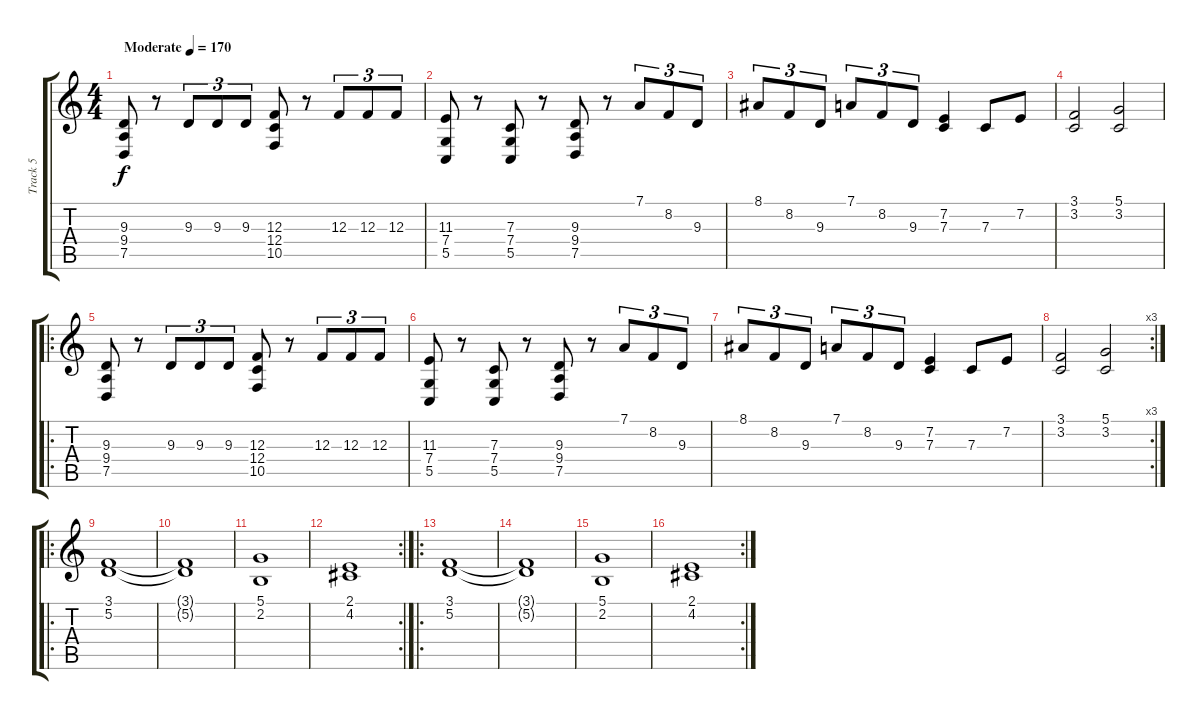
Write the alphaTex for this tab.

\track ("Track 5" "Track 5") {instrument stringensemble1}
\staff {score tabs}
\tuning (D4 A3 F3 C3 G2 D2) {hide}
\ts (4 4)
\tempo (170 "Moderate")
\clef g2
\ks c
(9.3 9.4 7.5).8{dy f instrument stringensemble1} r.8 9.3.8{tu (3 2)} 9.3.8{tu (3 2)} 9.3.8{tu (3 2)} (12.3 12.4 10.5).8 r.8 12.3.8{tu (3 2)} 12.3.8{tu (3 2)} 12.3.8{tu (3 2)} |
(11.3 7.4 5.5).8 r.8 (7.3 7.4 5.5).8 r.8 (9.3 9.4 7.5).8 r.8 7.1.8{tu (3 2)} 8.2.8{tu (3 2)} 9.3.8{tu (3 2)} |
8.1.8{tu (3 2)} 8.2.8{tu (3 2)} 9.3.8{tu (3 2)} 7.1.8{tu (3 2)} 8.2.8{tu (3 2)} 9.3.8{tu (3 2)} (7.2 7.3).4 7.3.8 7.2.8 |
(3.1 3.2).2 (5.1 3.2).2 |
\ro
(9.3 9.4 7.5).8 r.8 9.3.8{tu (3 2)} 9.3.8{tu (3 2)} 9.3.8{tu (3 2)} (12.3 12.4 10.5).8 r.8 12.3.8{tu (3 2)} 12.3.8{tu (3 2)} 12.3.8{tu (3 2)} |
(11.3 7.4 5.5).8 r.8 (7.3 7.4 5.5).8 r.8 (9.3 9.4 7.5).8 r.8 7.1.8{tu (3 2)} 8.2.8{tu (3 2)} 9.3.8{tu (3 2)} |
8.1.8{tu (3 2)} 8.2.8{tu (3 2)} 9.3.8{tu (3 2)} 7.1.8{tu (3 2)} 8.2.8{tu (3 2)} 9.3.8{tu (3 2)} (7.2 7.3).4 7.3.8 7.2.8 |
\rc 3
(3.1 3.2).2 (5.1 3.2).2 |
\ro
(3.1 5.2).1 |
(3.1{t} 5.2{t}).1 |
(5.1 2.2).1 |
\rc 2
(2.1 4.2).1 |
\ro
(3.1 5.2).1 |
(3.1{t} 5.2{t}).1 |
(5.1 2.2).1 |
\rc 2
(2.1 4.2).1
